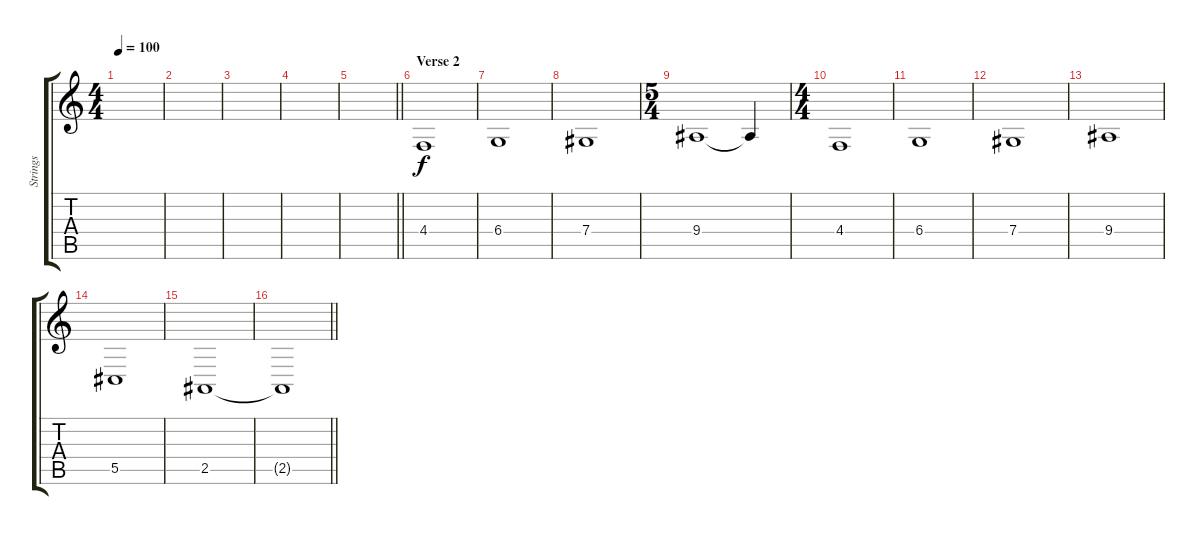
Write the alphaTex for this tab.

\track ("Strings" "Strings") {instrument stringensemble2}
\staff {score tabs}
\tuning (Eb4 Bb3 Gb3 Db3 Ab2 Db2) {hide}
\ts (4 4)
\tempo 100
\clef g2
\ks c
|
|
|
|
\barLineRight lightlight
|
\section ("" "Verse 2")
4.4.1 |
6.4.1 |
7.4.1 |
\ts (5 4)
9.4.1 9.4{t}.4 |
\ts (4 4)
4.4.1 |
6.4.1 |
7.4.1 |
9.4.1 |
5.5.1 |
2.5.1 |
\barLineRight lightlight
2.5{t}.1
